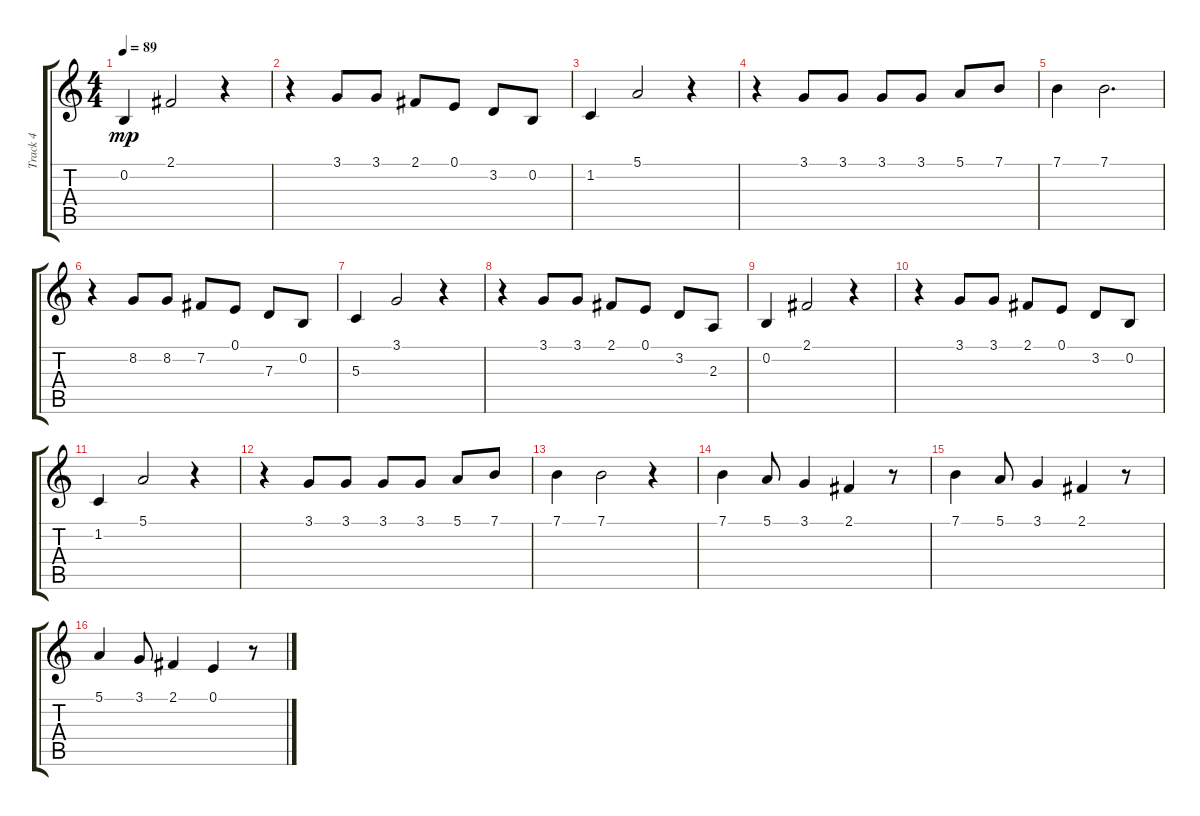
\track ("Track 4" "Track 4") {instrument fx5brightness}
\staff {score tabs}
\tuning (E4 B3 G3 D3 A2 E2) {hide}
\ts (4 4)
\tempo 89
\clef g2
\ks c
0.2.4{dy mp} 2.1.2 r.4 |
r.4 3.1.8 3.1.8 2.1.8 0.1.8 3.2.8 0.2.8 |
1.2.4 5.1.2 r.4 |
r.4 3.1.8 3.1.8 3.1.8 3.1.8 5.1.8 7.1.8 |
7.1.4 7.1.2{d} |
r.4 8.2.8 8.2.8 7.2.8 0.1.8 7.3.8 0.2.8 |
5.3.4 3.1.2 r.4 |
r.4 3.1.8 3.1.8 2.1.8 0.1.8 3.2.8 2.3.8 |
0.2.4 2.1.2 r.4 |
r.4 3.1.8 3.1.8 2.1.8 0.1.8 3.2.8 0.2.8 |
1.2.4 5.1.2 r.4 |
r.4 3.1.8 3.1.8 3.1.8 3.1.8 5.1.8 7.1.8 |
7.1.4 7.1.2 r.4 |
7.1.4 5.1.8 3.1.4 2.1.4 r.8 |
7.1.4 5.1.8 3.1.4 2.1.4 r.8 |
5.1.4 3.1.8 2.1.4 0.1.4 r.8
